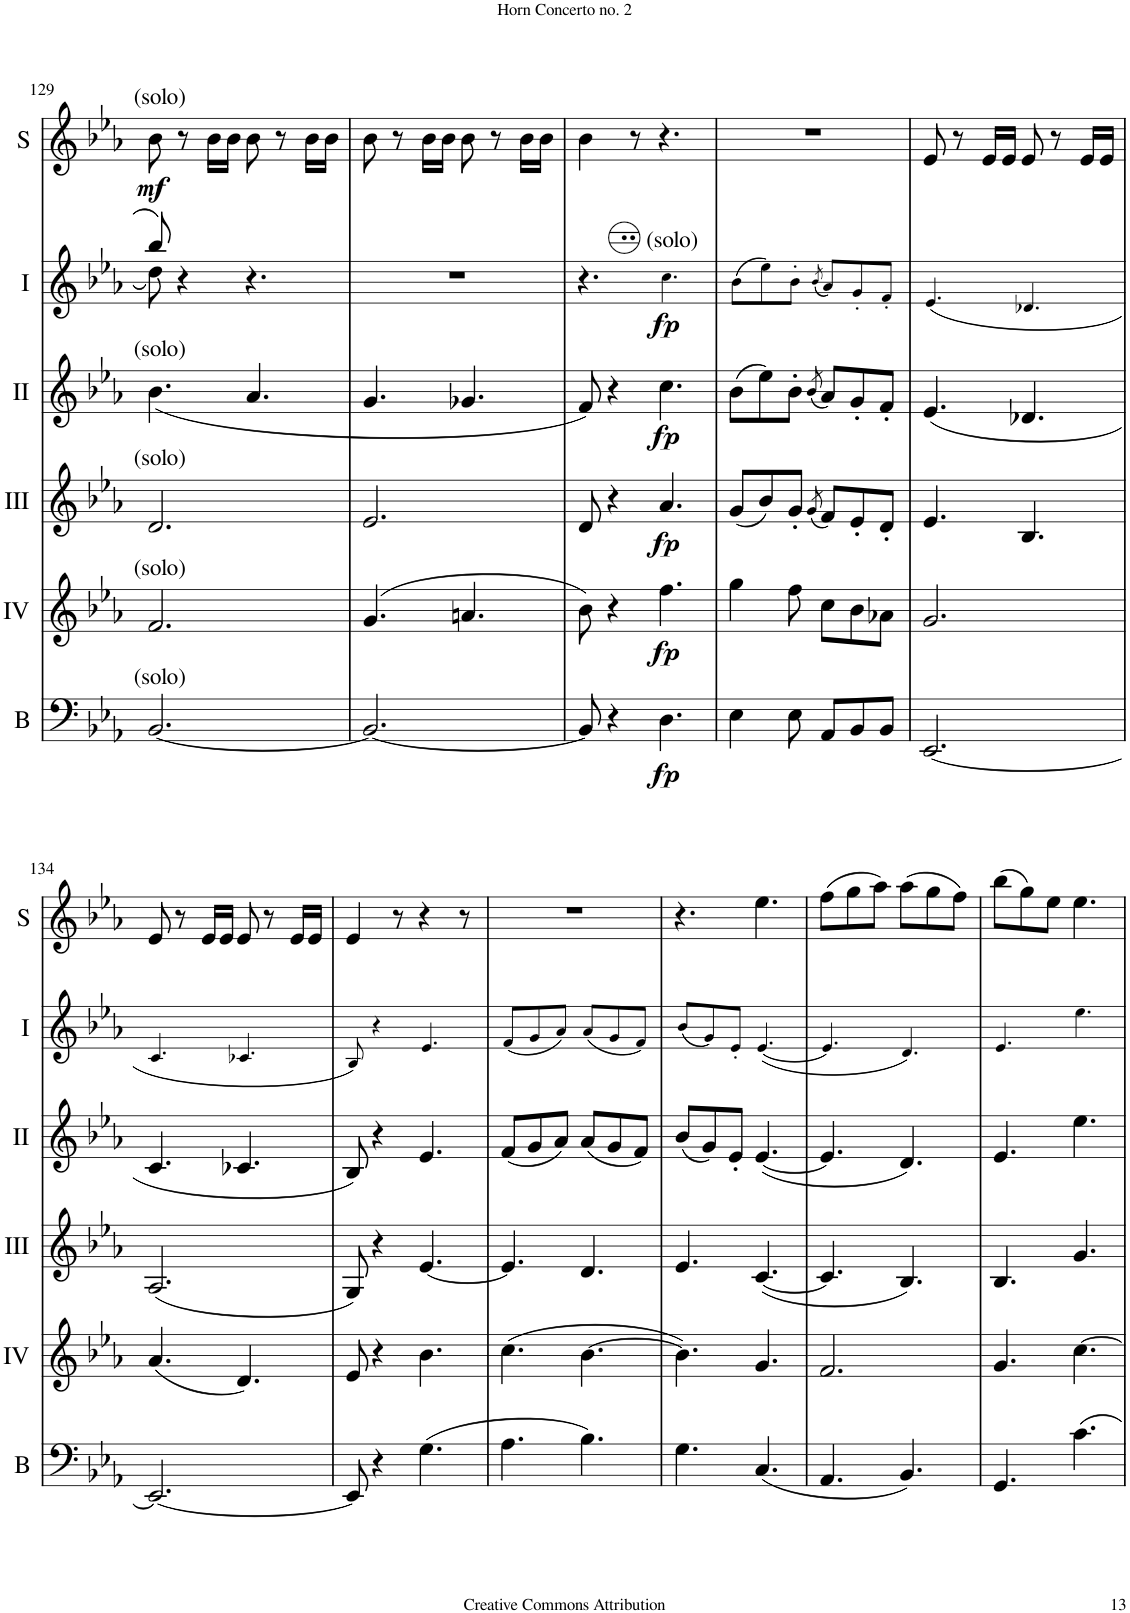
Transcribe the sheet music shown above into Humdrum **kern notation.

**kern	**dynam	**kern	**dynam	**kern	**dynam	**kern	**dynam	**kern	**dynam	**kern	**dynam
*part6	*part6	*part5	*part5	*part4	*part4	*part3	*part3	*part2	*part2	*part1	*part1
*staff6	*staff6	*staff5	*staff5	*staff4	*staff4	*staff3	*staff3	*staff2	*staff2	*staff1	*staff1
*I"Bass	*	*I"Acc. 4	*	*I"Acc. 3	*	*I"Acc. 2	*	*I"Acc. 1	*	*I"Solo	*
*I'B	*	*	*	*	*	*	*	*	*	*I'S	*
!!LO:PB:g=z
*clefF4	*	*clefG2	*	*clefG2	*	*clefG2	*	*clefG2	*	*clefG2	*
*Trd7c12	*	*Trd7c12	*	*	*	*	*	*Trd7c12	*	*Trd7c12	*
*k[b-e-a-]	*	*k[b-e-a-]	*	*k[b-e-a-]	*	*k[b-e-a-]	*	*k[b-e-a-]	*	*k[b-e-a-]	*
*M6/8	*	*M6/8	*	*M6/8	*	*M6/8	*	*M6/8	*	*M6/8	*
=129	=129	=129	=129	=129	=129	=129	=129	=129	=129	=129	=129
*	*	*	*	*	*	*	*	*^	*	*	*
!	!	!	!	!	!	!	!	!	!	!	!LO:TX:a:t=(solo)	!
!	!	!	!	!	!	!LO:TX:a:t=(solo)	!	!	!	!	!	!
!	!	!	!	!LO:TX:a:t=(solo)	!	!	!	!	!	!	!	!
!	!	!LO:TX:a:t=(solo)	!	!	!	!	!	!	!	!	!	!
!LO:TX:a:t=(solo)	!	!	!	!	!	!	!	!	!	!	!	!
!	!	!	!	!	!	!	!	!	!	!	!	!LO:DY:b
[2.BB-/	.	2.f/	.	2.d/	.	(<4.b-\	.	8bbb-/	8ddd\	.	8b-\	mf
.	.	.	.	.	.	.	.	4r	4ryy	.	8r	.
.	.	.	.	.	.	.	.	.	.	.	16b-\LL	.
.	.	.	.	.	.	.	.	.	.	.	16b-\JJ	.
.	.	.	.	.	.	4.a-/	.	4.r	4.ryy	.	8b-\	.
.	.	.	.	.	.	.	.	.	.	.	8r	.
.	.	.	.	.	.	.	.	.	.	.	16b-\LL	.
.	.	.	.	.	.	.	.	.	.	.	16b-\JJ	.
*	*	*	*	*	*	*	*	*v	*v	*	*	*
=130	=130	=130	=130	=130	=130	=130	=130	=130	=130	=130	=130
2.BB-/_	.	(4.g/	.	2.e-/	.	4.g/	.	2.r	.	8b-\	.
.	.	.	.	.	.	.	.	.	.	8r	.
.	.	.	.	.	.	.	.	.	.	16b-\LL	.
.	.	.	.	.	.	.	.	.	.	16b-\JJ	.
.	.	4.an/	.	.	.	4.g-X/	.	.	.	8b-\	.
.	.	.	.	.	.	.	.	.	.	8r	.
.	.	.	.	.	.	.	.	.	.	16b-\LL	.
.	.	.	.	.	.	.	.	.	.	16b-\JJ	.
=131	=131	=131	=131	=131	=131	=131	=131	=131	=131	=131	=131
8BB-/]	.	8b-\)	.	8d/	.	8f/)	.	4.r	.	4b-\	.
4r	.	4r	.	4r	.	4r	.	.	.	.	.
.	.	.	.	.	.	.	.	.	.	8r	.
!	!	!	!	!	!	!	!	!LO:TX:a:t=(solo)	!	!	!
!	!LO:DY:b	!	!LO:DY:b	!	!LO:DY:b	!	!LO:DY:b	!	!LO:DY:b	!	!
4.D\	fp	4.ff\	fp	4.a-/	fp	4.cc\	fp	4.cc\	fp	4.r	.
=132	=132	=132	=132	=132	=132	=132	=132	=132	=132	=132	=132
4E-\	.	4gg\	.	(8g/L	.	(8b-\L	.	(8b-\L	.	2.r	.
.	.	.	.	8b-/)	.	8ee-\)	.	8ee-\)	.	.	.
8E-\	.	8ff\	.	8g'/J	.	8b-'\J	.	8b-'\J	.	.	.
.	.	.	.	(8qg/	.	(8qb-/	.	(8qb-/	.	.	.
8AA-/L	.	8cc\L	.	8f/L)	.	8a-/L)	.	8a-/L)	.	.	.
8BB-/	.	8b-\	.	8e-'/	.	8g'/	.	8g'/	.	.	.
8BB-/J	.	8a-X\J	.	8d'/J	.	8f'/J	.	8f'/J	.	.	.
=133	=133	=133	=133	=133	=133	=133	=133	=133	=133	=133	=133
[2.EE-/	.	2.g/	.	4.e-/	.	(<4.e-/	.	(<4.e-/	.	8e-/	.
.	.	.	.	.	.	.	.	.	.	8r	.
.	.	.	.	.	.	.	.	.	.	16e-/LL	.
.	.	.	.	.	.	.	.	.	.	16e-/JJ	.
.	.	.	.	4.B-/	.	4.d-X/	.	4.d-X/	.	8e-/	.
.	.	.	.	.	.	.	.	.	.	8r	.
.	.	.	.	.	.	.	.	.	.	16e-/LL	.
.	.	.	.	.	.	.	.	.	.	16e-/JJ	.
!!LO:LB:g=z
=134	=134	=134	=134	=134	=134	=134	=134	=134	=134	=134	=134
2.EE-/_	.	(4.a-/	.	(2.A-/	.	4.c/	.	4.c/	.	8e-/	.
.	.	.	.	.	.	.	.	.	.	8r	.
.	.	.	.	.	.	.	.	.	.	16e-/LL	.
.	.	.	.	.	.	.	.	.	.	16e-/JJ	.
.	.	4.d/)	.	.	.	4.c-X/	.	4.c-X/	.	8e-/	.
.	.	.	.	.	.	.	.	.	.	8r	.
.	.	.	.	.	.	.	.	.	.	16e-/LL	.
.	.	.	.	.	.	.	.	.	.	16e-/JJ	.
=135	=135	=135	=135	=135	=135	=135	=135	=135	=135	=135	=135
8EE-/]	.	8e-/	.	8G/)	.	8B-/)	.	8B-/)	.	4e-/	.
4r	.	4r	.	4r	.	4r	.	4r	.	.	.
.	.	.	.	.	.	.	.	.	.	8r	.
(4.G\	.	4.b-\	.	[4.e-/	.	4.e-/	.	4.e-/	.	4r	.
.	.	.	.	.	.	.	.	.	.	8r	.
=136	=136	=136	=136	=136	=136	=136	=136	=136	=136	=136	=136
4.A-\	.	(4.cc\	.	4.e-/]	.	(8f/L	.	(8f/L	.	2.r	.
.	.	.	.	.	.	8g/	.	8g/	.	.	.
.	.	.	.	.	.	8a-/J)	.	8a-/J)	.	.	.
4.B-\)	.	[4.b-\	.	4.d/	.	(8a-/L	.	(8a-/L	.	.	.
.	.	.	.	.	.	8g/	.	8g/	.	.	.
.	.	.	.	.	.	8f/J)	.	8f/J)	.	.	.
=137	=137	=137	=137	=137	=137	=137	=137	=137	=137	=137	=137
4.G\	.	4.b-\])	.	4.e-/	.	(8b-/L	.	(8b-/L	.	4.r	.
.	.	.	.	.	.	8g/)	.	8g/)	.	.	.
.	.	.	.	.	.	8e-'/J	.	8e-'/J	.	.	.
(4.C/	.	4.g/	.	([4.c/	.	([4.e-/	.	(4.e-/	.	4.ee-\	.
=138	=138	=138	=138	=138	=138	=138	=138	=138	=138	=138	=138
4.AA-/	.	2.f/	.	4.c/]	.	4.e-/]	.	4.e-/	.	(8ff\L	.
.	.	.	.	.	.	.	.	.	.	8gg\	.
.	.	.	.	.	.	.	.	.	.	8aa-\J)	.
4.BB-/)	.	.	.	4.B-/)	.	4.d/)	.	4.d/)	.	(8aa-\L	.
.	.	.	.	.	.	.	.	.	.	8gg\	.
.	.	.	.	.	.	.	.	.	.	8ff\J)	.
=139	=139	=139	=139	=139	=139	=139	=139	=139	=139	=139	=139
4.GG/	.	4.g/	.	4.B-/	.	4.e-/	.	4.e-/	.	(8bb-\L	.
.	.	.	.	.	.	.	.	.	.	8gg\)	.
.	.	.	.	.	.	.	.	.	.	8ee-\J	.
4.c\	.	[4.cc\	.	4.g/	.	4.ee-\	.	4.ee-\	.	4.ee-\	.
=	=	=	=	=	=	=	=	=	=	=	=
*-	*-	*-	*-	*-	*-	*-	*-	*-	*-	*-	*-
